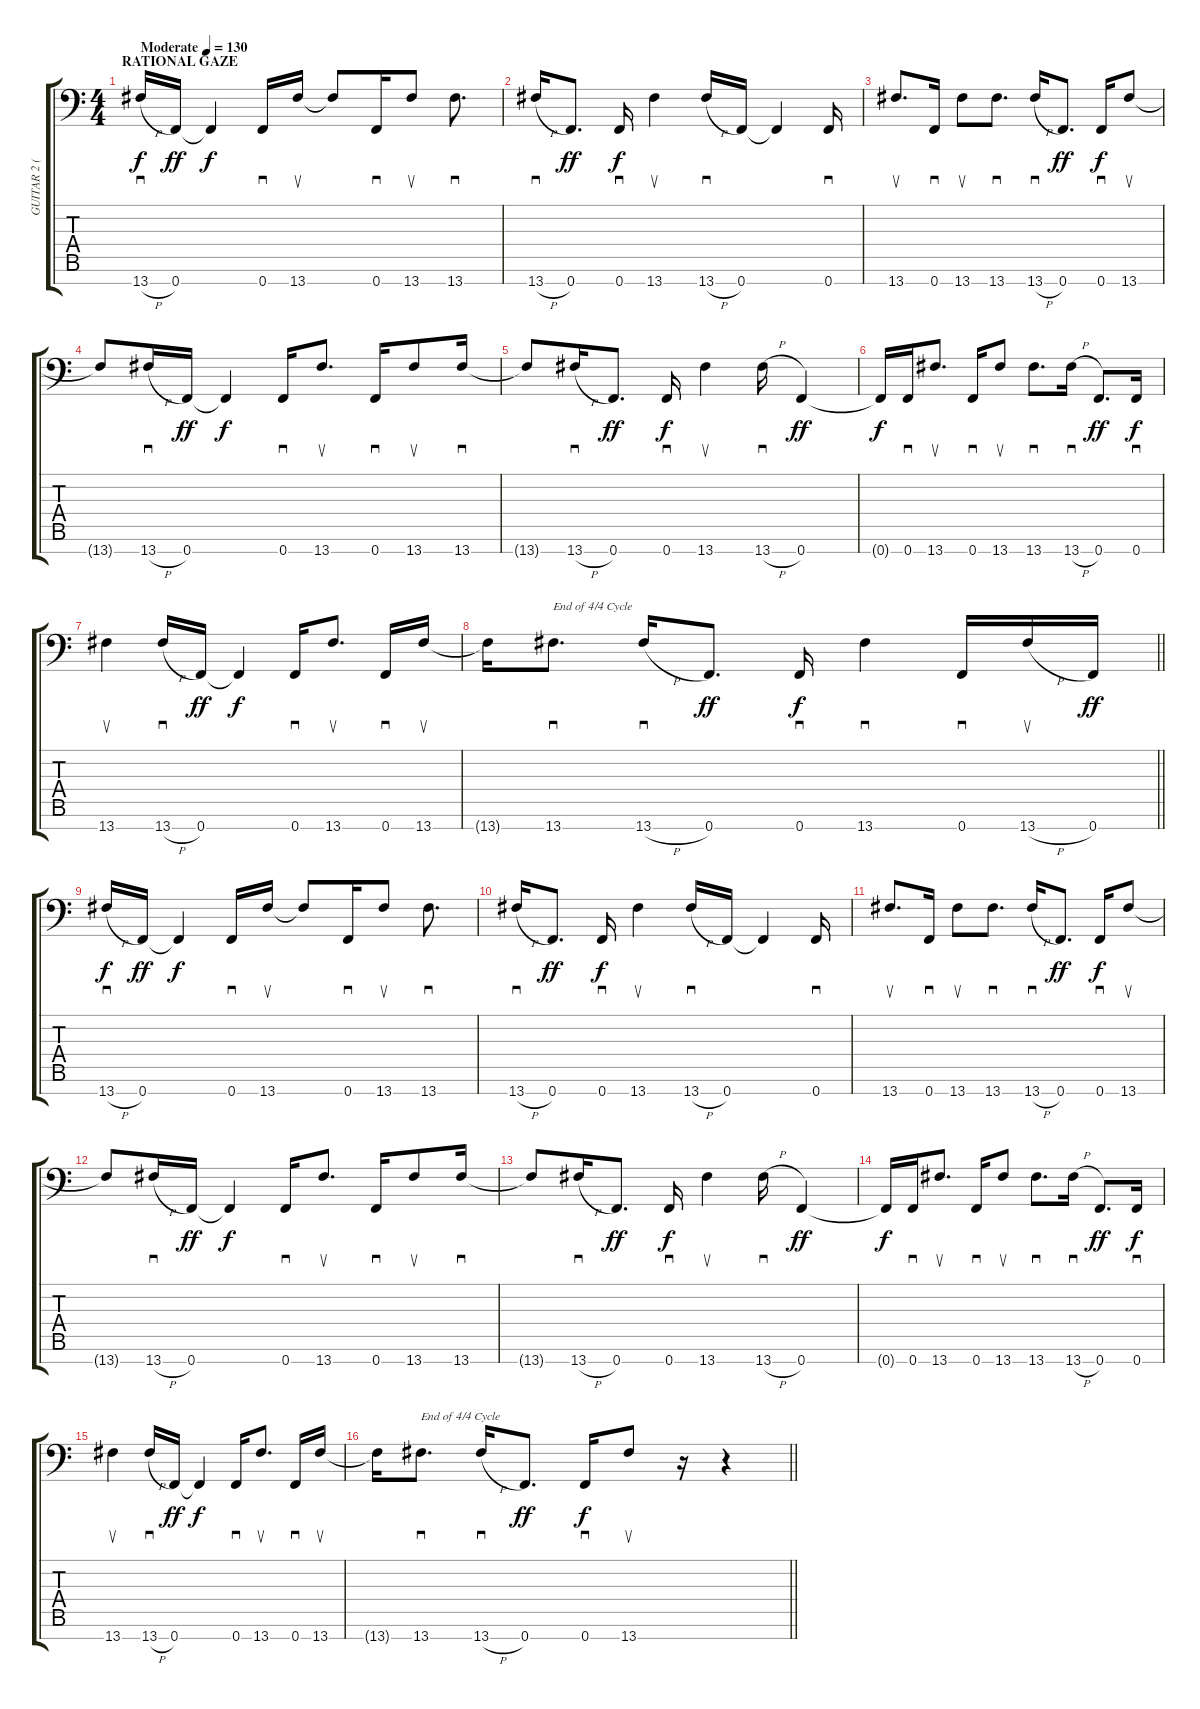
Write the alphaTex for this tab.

\track ("GUITAR 2 (Marten Hagstrom)" "GUITAR 2 (") {instrument distortionguitar}
\staff {score tabs}
\tuning (Bb3 F3 Db3 Ab2 Eb2 Bb1 F1) {hide}
\ts (4 4)
\section ("" "RATIONAL GAZE")
\tempo (130 "Moderate")
\clef f4
\ks c
13.7{h}.16{sd dy f instrument distortionguitar} 0.7.16{dy ff} 0.7{t}.4{dy f} 0.7.16{sd} 13.7.16{su} 13.7{t}.8 0.7.16{sd} 13.7.8{su} 13.7.8{d sd} |
13.7{h}.16{sd} 0.7.8{d dy ff} 0.7.16{sd dy f} 13.7.4{su} 13.7{h}.16{sd} 0.7.16 0.7{t}.4 0.7.16{sd} |
13.7.8{d su} 0.7.16{sd} 13.7.8{su} 13.7.8{d sd} 13.7{h}.16{sd} 0.7.8{d dy ff} 0.7.16{sd dy f} 13.7.8{su} |
13.7{t}.8 13.7{h}.16{sd} 0.7.16{dy ff} 0.7{t}.4{dy f} 0.7.16{sd} 13.7.8{d su} 0.7.16{sd} 13.7.8{su} 13.7.16{sd} |
13.7{t}.8 13.7{h}.16{sd} 0.7.8{d dy ff} 0.7.16{sd dy f} 13.7.4{su} 13.7{h}.16{sd} 0.7.4{dy ff} |
0.7{t}.16{dy f} 0.7.16{sd} 13.7.8{d su} 0.7.16{sd} 13.7.8{su} 13.7.8{d sd} 13.7{h}.16{sd} 0.7.8{d dy ff} 0.7.16{sd dy f} |
13.7.4{su} 13.7{h}.16{sd} 0.7.16{dy ff} 0.7{t}.4{dy f} 0.7.16{sd} 13.7.8{d su} 0.7.16{sd} 13.7.16{su} |
\barLineRight lightlight
13.7{t}.16 13.7.8{d sd txt "End of 4/4 Cycle"} 13.7{h}.16{sd} 0.7.8{d dy ff} 0.7.16{sd dy f} 13.7.4{sd} 0.7.16{sd} 13.7{h}.16{su} 0.7.16{dy ff} |
13.7{h}.16{sd dy f} 0.7.16{dy ff} 0.7{t}.4{dy f} 0.7.16{sd} 13.7.16{su} 13.7{t}.8 0.7.16{sd} 13.7.8{su} 13.7.8{d sd} |
13.7{h}.16{sd} 0.7.8{d dy ff} 0.7.16{sd dy f} 13.7.4{su} 13.7{h}.16{sd} 0.7.16 0.7{t}.4 0.7.16{sd} |
13.7.8{d su} 0.7.16{sd} 13.7.8{su} 13.7.8{d sd} 13.7{h}.16{sd} 0.7.8{d dy ff} 0.7.16{sd dy f} 13.7.8{su} |
13.7{t}.8 13.7{h}.16{sd} 0.7.16{dy ff} 0.7{t}.4{dy f} 0.7.16{sd} 13.7.8{d su} 0.7.16{sd} 13.7.8{su} 13.7.16{sd} |
13.7{t}.8 13.7{h}.16{sd} 0.7.8{d dy ff} 0.7.16{sd dy f} 13.7.4{su} 13.7{h}.16{sd} 0.7.4{dy ff} |
0.7{t}.16{dy f} 0.7.16{sd} 13.7.8{d su} 0.7.16{sd} 13.7.8{su} 13.7.8{d sd} 13.7{h}.16{sd} 0.7.8{d dy ff} 0.7.16{sd dy f} |
13.7.4{su} 13.7{h}.16{sd} 0.7.16{dy ff} 0.7{t}.4{dy f} 0.7.16{sd} 13.7.8{d su} 0.7.16{sd} 13.7.16{su} |
\barLineRight lightlight
13.7{t}.16 13.7.8{d sd txt "End of 4/4 Cycle"} 13.7{h}.16{sd} 0.7.8{d dy ff} 0.7.16{sd dy f} 13.7.8{su} r.16 r.4
